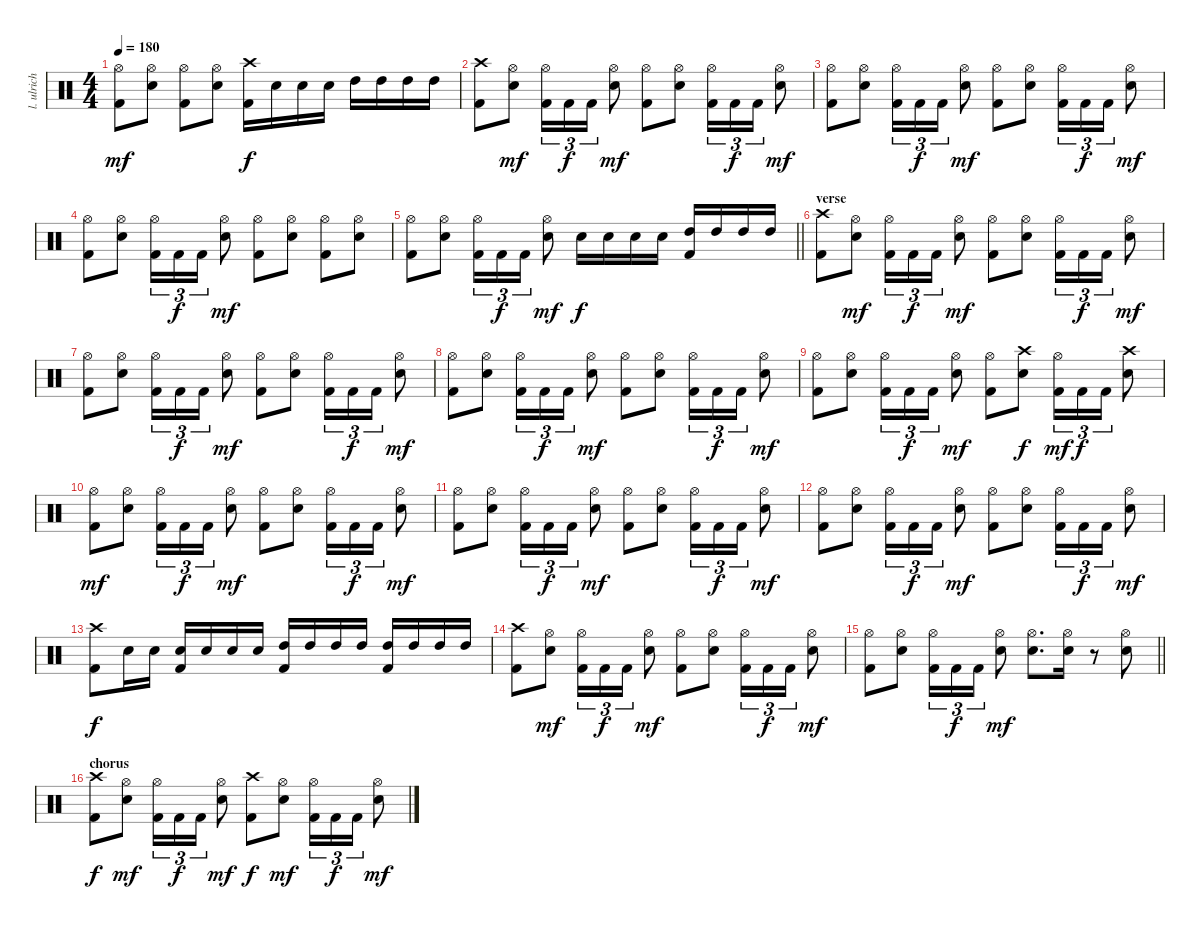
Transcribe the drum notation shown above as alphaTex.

\track ("l. ulrich - drums" "l. ulrich ") {instrument percussion}
\staff {score}
\articulation defaults
\ts (4 4)
\tempo 180
\clef neutral
\ks c
("Hi-Hat (open)" "Kick (hit) 2").8{dy mf} ("Hi-Hat (open)" "Snare (hit) 2").8 ("Hi-Hat (open)" "Kick (hit) 2").8 ("Hi-Hat (open)" "Snare (hit) 2").8 ("Crash high (hit)" "Kick (hit) 2").16{dy f} "Snare (hit) 2".16 "Snare (hit) 2".16 "Snare (hit) 2".16 "High Tom (hit)".16 "High Tom (hit)".16 "High Tom (hit)".16 "High Tom (hit)".16 |
("Crash high (hit)" "Kick (hit) 2").8 ("Hi-Hat (open)" "Snare (hit) 2").8{dy mf} ("Hi-Hat (open)" "Kick (hit) 2").16{tu (3 2)} "Kick (hit) 2".16{tu (3 2) dy f} "Kick (hit) 2".16{tu (3 2)} ("Hi-Hat (open)" "Snare (hit) 2").8{dy mf} ("Hi-Hat (open)" "Kick (hit) 2").8 ("Hi-Hat (open)" "Snare (hit) 2").8 ("Hi-Hat (open)" "Kick (hit) 2").16{tu (3 2)} "Kick (hit) 2".16{tu (3 2) dy f} "Kick (hit) 2".16{tu (3 2)} ("Hi-Hat (open)" "Snare (hit) 2").8{dy mf} |
("Hi-Hat (open)" "Kick (hit) 2").8 ("Hi-Hat (open)" "Snare (hit) 2").8 ("Hi-Hat (open)" "Kick (hit) 2").16{tu (3 2)} "Kick (hit) 2".16{tu (3 2) dy f} "Kick (hit) 2".16{tu (3 2)} ("Hi-Hat (open)" "Snare (hit) 2").8{dy mf} ("Hi-Hat (open)" "Kick (hit) 2").8 ("Hi-Hat (open)" "Snare (hit) 2").8 ("Hi-Hat (open)" "Kick (hit) 2").16{tu (3 2)} "Kick (hit) 2".16{tu (3 2) dy f} "Kick (hit) 2".16{tu (3 2)} ("Hi-Hat (open)" "Snare (hit) 2").8{dy mf} |
("Hi-Hat (open)" "Kick (hit) 2").8 ("Hi-Hat (open)" "Snare (hit) 2").8 ("Hi-Hat (open)" "Kick (hit) 2").16{tu (3 2)} "Kick (hit) 2".16{tu (3 2) dy f} "Kick (hit) 2".16{tu (3 2)} ("Hi-Hat (open)" "Snare (hit) 2").8{dy mf} ("Hi-Hat (open)" "Kick (hit) 2").8 ("Hi-Hat (open)" "Snare (hit) 2").8 ("Hi-Hat (open)" "Kick (hit) 2").8 ("Hi-Hat (open)" "Snare (hit) 2").8 |
\barLineRight lightlight
("Hi-Hat (open)" "Kick (hit) 2").8 ("Hi-Hat (open)" "Snare (hit) 2").8 ("Hi-Hat (open)" "Kick (hit) 2").16{tu (3 2)} "Kick (hit) 2".16{tu (3 2) dy f} "Kick (hit) 2".16{tu (3 2)} ("Hi-Hat (open)" "Snare (hit) 2").8{dy mf} "Snare (hit) 2".16{dy f} "Snare (hit) 2".16 "Snare (hit) 2".16 "Snare (hit) 2".16 ("High Tom (hit)" "Kick (hit) 2").16 "High Tom (hit)".16 "High Tom (hit)".16 "High Tom (hit)".16 |
\section ("" "verse")
("Crash high (hit)" "Kick (hit) 2").8 ("Hi-Hat (open)" "Snare (hit) 2").8{dy mf} ("Hi-Hat (open)" "Kick (hit) 2").16{tu (3 2)} "Kick (hit) 2".16{tu (3 2) dy f} "Kick (hit) 2".16{tu (3 2)} ("Hi-Hat (open)" "Snare (hit) 2").8{dy mf} ("Hi-Hat (open)" "Kick (hit) 2").8 ("Hi-Hat (open)" "Snare (hit) 2").8 ("Hi-Hat (open)" "Kick (hit) 2").16{tu (3 2)} "Kick (hit) 2".16{tu (3 2) dy f} "Kick (hit) 2".16{tu (3 2)} ("Hi-Hat (open)" "Snare (hit) 2").8{dy mf} |
("Hi-Hat (open)" "Kick (hit) 2").8 ("Hi-Hat (open)" "Snare (hit) 2").8 ("Hi-Hat (open)" "Kick (hit) 2").16{tu (3 2)} "Kick (hit) 2".16{tu (3 2) dy f} "Kick (hit) 2".16{tu (3 2)} ("Hi-Hat (open)" "Snare (hit) 2").8{dy mf} ("Hi-Hat (open)" "Kick (hit) 2").8 ("Hi-Hat (open)" "Snare (hit) 2").8 ("Hi-Hat (open)" "Kick (hit) 2").16{tu (3 2)} "Kick (hit) 2".16{tu (3 2) dy f} "Kick (hit) 2".16{tu (3 2)} ("Hi-Hat (open)" "Snare (hit) 2").8{dy mf} |
("Hi-Hat (open)" "Kick (hit) 2").8 ("Hi-Hat (open)" "Snare (hit) 2").8 ("Hi-Hat (open)" "Kick (hit) 2").16{tu (3 2)} "Kick (hit) 2".16{tu (3 2) dy f} "Kick (hit) 2".16{tu (3 2)} ("Hi-Hat (open)" "Snare (hit) 2").8{dy mf} ("Hi-Hat (open)" "Kick (hit) 2").8 ("Hi-Hat (open)" "Snare (hit) 2").8 ("Hi-Hat (open)" "Kick (hit) 2").16{tu (3 2)} "Kick (hit) 2".16{tu (3 2) dy f} "Kick (hit) 2".16{tu (3 2)} ("Hi-Hat (open)" "Snare (hit) 2").8{dy mf} |
("Hi-Hat (open)" "Kick (hit) 2").8 ("Hi-Hat (open)" "Snare (hit) 2").8 ("Hi-Hat (open)" "Kick (hit) 2").16{tu (3 2)} "Kick (hit) 2".16{tu (3 2) dy f} "Kick (hit) 2".16{tu (3 2)} ("Hi-Hat (open)" "Snare (hit) 2").8{dy mf} ("Hi-Hat (open)" "Kick (hit) 2").8 ("Crash high (hit)" "Snare (hit) 2").8{dy f} ("Hi-Hat (open)" "Kick (hit) 2").16{tu (3 2) dy mf} "Kick (hit) 2".16{tu (3 2) dy f} "Kick (hit) 2".16{tu (3 2)} ("Crash high (hit)" "Snare (hit) 2").8 |
("Hi-Hat (open)" "Kick (hit) 2").8{dy mf} ("Hi-Hat (open)" "Snare (hit) 2").8 ("Hi-Hat (open)" "Kick (hit) 2").16{tu (3 2)} "Kick (hit) 2".16{tu (3 2) dy f} "Kick (hit) 2".16{tu (3 2)} ("Hi-Hat (open)" "Snare (hit) 2").8{dy mf} ("Hi-Hat (open)" "Kick (hit) 2").8 ("Hi-Hat (open)" "Snare (hit) 2").8 ("Hi-Hat (open)" "Kick (hit) 2").16{tu (3 2)} "Kick (hit) 2".16{tu (3 2) dy f} "Kick (hit) 2".16{tu (3 2)} ("Hi-Hat (open)" "Snare (hit) 2").8{dy mf} |
("Hi-Hat (open)" "Kick (hit) 2").8 ("Hi-Hat (open)" "Snare (hit) 2").8 ("Hi-Hat (open)" "Kick (hit) 2").16{tu (3 2)} "Kick (hit) 2".16{tu (3 2) dy f} "Kick (hit) 2".16{tu (3 2)} ("Hi-Hat (open)" "Snare (hit) 2").8{dy mf} ("Hi-Hat (open)" "Kick (hit) 2").8 ("Hi-Hat (open)" "Snare (hit) 2").8 ("Hi-Hat (open)" "Kick (hit) 2").16{tu (3 2)} "Kick (hit) 2".16{tu (3 2) dy f} "Kick (hit) 2".16{tu (3 2)} ("Hi-Hat (open)" "Snare (hit) 2").8{dy mf} |
("Hi-Hat (open)" "Kick (hit) 2").8 ("Hi-Hat (open)" "Snare (hit) 2").8 ("Hi-Hat (open)" "Kick (hit) 2").16{tu (3 2)} "Kick (hit) 2".16{tu (3 2) dy f} "Kick (hit) 2".16{tu (3 2)} ("Hi-Hat (open)" "Snare (hit) 2").8{dy mf} ("Hi-Hat (open)" "Kick (hit) 2").8 ("Hi-Hat (open)" "Snare (hit) 2").8 ("Hi-Hat (open)" "Kick (hit) 2").16{tu (3 2)} "Kick (hit) 2".16{tu (3 2) dy f} "Kick (hit) 2".16{tu (3 2)} ("Hi-Hat (open)" "Snare (hit) 2").8{dy mf} |
("Crash high (hit)" "Kick (hit) 2").8{dy f} "Snare (hit) 2".16 "Snare (hit) 2".16 ("Snare (hit) 2" "Kick (hit) 2").16 "Snare (hit) 2".16 "Snare (hit) 2".16 "Snare (hit) 2".16 ("High Tom (hit)" "Kick (hit) 2").16 "High Tom (hit)".16 "High Tom (hit)".16 "High Tom (hit)".16 ("High Tom (hit)" "Kick (hit) 2").16 "High Tom (hit)".16 "High Tom (hit)".16 "High Tom (hit)".16 |
("Crash high (hit)" "Kick (hit) 2").8 ("Hi-Hat (open)" "Snare (hit) 2").8{dy mf} ("Hi-Hat (open)" "Kick (hit) 2").16{tu (3 2)} "Kick (hit) 2".16{tu (3 2) dy f} "Kick (hit) 2".16{tu (3 2)} ("Hi-Hat (open)" "Snare (hit) 2").8{dy mf} ("Hi-Hat (open)" "Kick (hit) 2").8 ("Hi-Hat (open)" "Snare (hit) 2").8 ("Hi-Hat (open)" "Kick (hit) 2").16{tu (3 2)} "Kick (hit) 2".16{tu (3 2) dy f} "Kick (hit) 2".16{tu (3 2)} ("Hi-Hat (open)" "Snare (hit) 2").8{dy mf} |
\barLineRight lightlight
("Hi-Hat (open)" "Kick (hit) 2").8 ("Hi-Hat (open)" "Snare (hit) 2").8 ("Hi-Hat (open)" "Kick (hit) 2").16{tu (3 2)} "Kick (hit) 2".16{tu (3 2) dy f} "Kick (hit) 2".16{tu (3 2)} ("Hi-Hat (open)" "Snare (hit) 2").8{dy mf} ("Hi-Hat (open)" "Snare (hit) 2").8{d} ("Hi-Hat (open)" "Snare (hit) 2").16 r.8 ("Hi-Hat (open)" "Snare (hit) 2").8 |
\section ("" "chorus")
("Crash high (hit)" "Kick (hit) 2").8{dy f} ("Hi-Hat (open)" "Snare (hit) 2").8{dy mf} ("Hi-Hat (open)" "Kick (hit) 2").16{tu (3 2)} "Kick (hit) 2".16{tu (3 2) dy f} "Kick (hit) 2".16{tu (3 2)} ("Hi-Hat (open)" "Snare (hit) 2").8{dy mf} ("Crash high (hit)" "Kick (hit) 2").8{dy f} ("Hi-Hat (open)" "Snare (hit) 2").8{dy mf} ("Hi-Hat (open)" "Kick (hit) 2").16{tu (3 2)} "Kick (hit) 2".16{tu (3 2) dy f} "Kick (hit) 2".16{tu (3 2)} ("Hi-Hat (open)" "Snare (hit) 2").8{dy mf}
